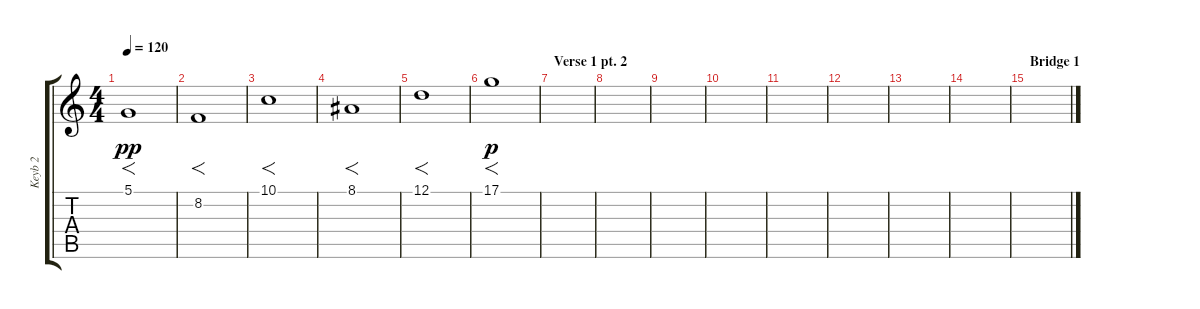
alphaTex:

\track ("Keyb 2" "Keyb 2") {instrument stringensemble2}
\staff {score tabs}
\tuning (D4 A3 F3 C3 G2 C2) {hide}
\ts (4 4)
\tempo 120
\clef g2
\ks c
5.1.1{f dy pp} |
8.2.1{f} |
10.1.1{f} |
8.1.1{f} |
12.1.1{f} |
17.1.1{f dy p} |
\section ("" "Verse 1 pt. 2")
|
|
|
|
|
|
|
|
\section ("" "Bridge 1")
